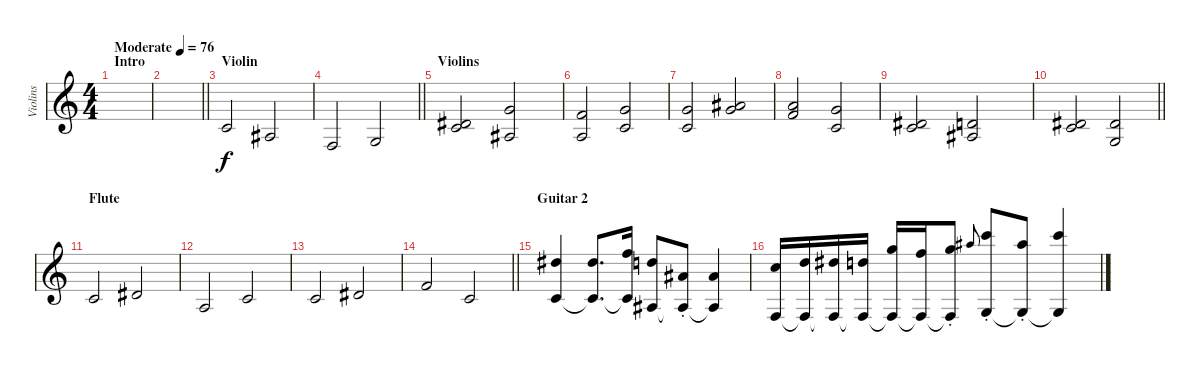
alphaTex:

\track ("Violins" "Violins") {instrument violin}
\staff {score}
\tuning (E4 B3 G3 D3 A2 E2) {hide}
\ts (4 4)
\section ("" "Intro")
\tempo (76 "Moderate")
\clef g2
\ks c
|
\barLineRight lightlight
|
\section ("" "Violin")
10.4.2 8.4.2 |
\barLineRight lightlight
3.4.2 5.4.2 |
\section ("" "Violins")
(8.3 10.4).2 (12.3 8.4).2 |
(10.3 7.4).2 (12.3 10.4).2 |
(12.3 10.4).2 (15.3 17.4).2 |
(14.3 15.4).2 (12.3 10.4).2 |
(8.3 10.4).2 (7.3 8.4).2 |
\barLineRight lightlight
(8.3 10.4).2 (8.3 5.4).2 |
\section ("" "Flute")
10.4.2 13.4.2 |
7.4.2 10.4.2 |
10.4.2 13.4.2 |
\barLineRight lightlight
15.4.2 10.4.2 |
\section ("" "Guitar 2")
(16.2 10.4).4 (16.2 10.4{t}).8{d} (18.2 10.4{t}).16 (15.2 8.4).8 (15.3{st} 8.4{t}).8 (15.3 8.4{t}).4 |
(17.3 3.4).16 (19.3 3.4{t}).16 (20.3 3.4{t}).16 (19.3 3.4{t}).16 (20.2 3.4{t}).16 (18.2 3.4{t}).16 (20.2{st} 3.4{t}).8 18.1.8{gr onbeat} (20.1{st} 5.4).8 (18.1{st} 5.4{t}).8 (20.1 5.4{t}).4
